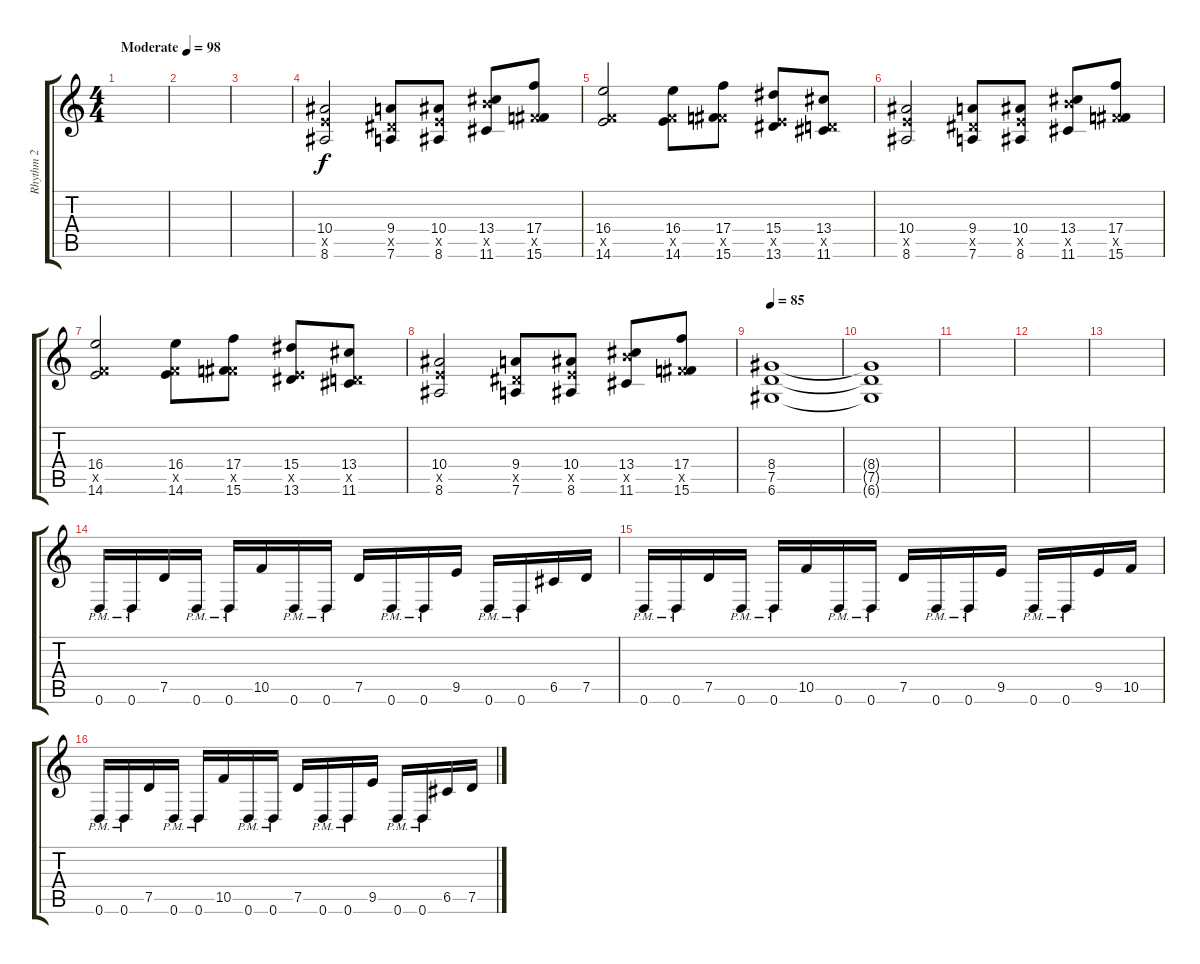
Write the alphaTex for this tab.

\track ("Rhythm 2" "Rhythm 2") {instrument overdrivenguitar}
\staff {score tabs}
\tuning (D4 A3 F3 C3 G2 D2) {hide}
\ts (4 4)
\tempo (98 "Moderate")
\clef g2
\ks c
|
|
|
(10.4 9.5{x} 8.6).2 (9.4 8.5{x} 7.6).8 (10.4 9.5{x} 8.6).8 (13.4 16.5{x} 11.6).8 (17.4 11.5{x} 15.6).8 |
(16.4 10.5{x} 14.6).2 (16.4 10.5{x} 14.6).8 (17.4 11.5{x} 15.6).8 (15.4 9.5{x} 13.6).8 (13.4 7.5{x} 11.6).8 |
(10.4 9.5{x} 8.6).2 (9.4 8.5{x} 7.6).8 (10.4 9.5{x} 8.6).8 (13.4 16.5{x} 11.6).8 (17.4 11.5{x} 15.6).8 |
(16.4 10.5{x} 14.6).2 (16.4 10.5{x} 14.6).8 (17.4 11.5{x} 15.6).8 (15.4 9.5{x} 13.6).8 (13.4 7.5{x} 11.6).8 |
(10.4 9.5{x} 8.6).2 (9.4 8.5{x} 7.6).8 (10.4 9.5{x} 8.6).8 (13.4 16.5{x} 11.6).8 (17.4 11.5{x} 15.6).8 |
\tempo 85
(8.4 7.5 6.6).1{volume 0} |
(8.4{t} 7.5{t} 6.6{t}).1 |
|
|
|
0.6{pm}.16{volume 13} 0.6{pm}.16 7.5.16 0.6{pm}.16 0.6{pm}.16 10.5.16 0.6{pm}.16 0.6{pm}.16 7.5.16 0.6{pm}.16 0.6{pm}.16 9.5.16 0.6{pm}.16 0.6{pm}.16 6.5.16 7.5.16 |
0.6{pm}.16 0.6{pm}.16 7.5.16 0.6{pm}.16 0.6{pm}.16 10.5.16 0.6{pm}.16 0.6{pm}.16 7.5.16 0.6{pm}.16 0.6{pm}.16 9.5.16 0.6{pm}.16 0.6{pm}.16 9.5.16 10.5.16 |
0.6{pm}.16 0.6{pm}.16 7.5.16 0.6{pm}.16 0.6{pm}.16 10.5.16 0.6{pm}.16 0.6{pm}.16 7.5.16 0.6{pm}.16 0.6{pm}.16 9.5.16 0.6{pm}.16 0.6{pm}.16 6.5.16 7.5.16
